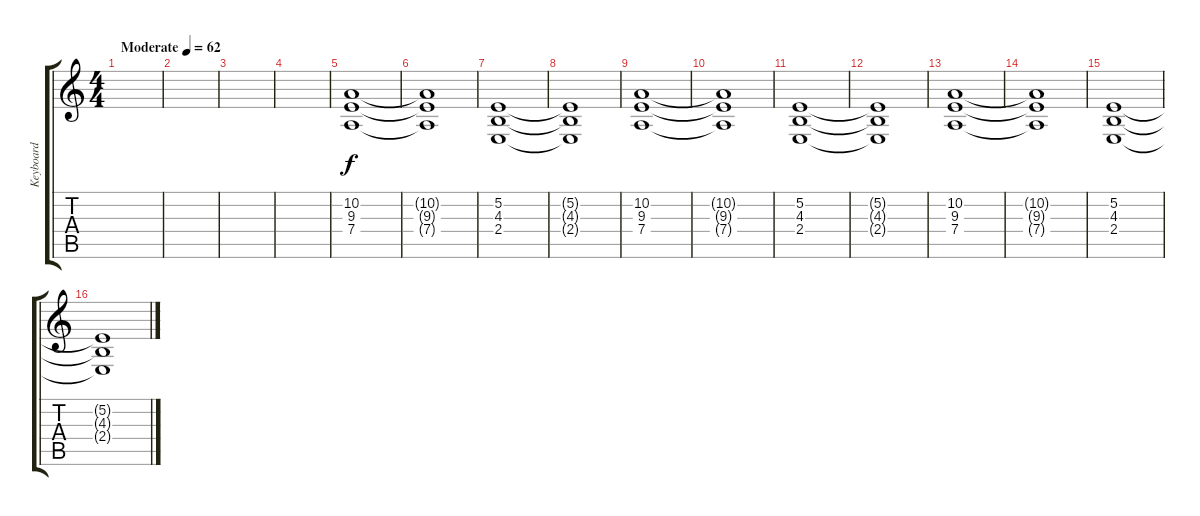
\track ("Keyboard" "Keyboard") {instrument stringensemble1}
\staff {score tabs}
\tuning (E4 B3 G3 D3 A2 E2) {hide}
\ts (4 4)
\tempo (62 "Moderate")
\clef g2
\ks c
|
|
|
|
(10.2 9.3 7.4).1 |
(10.2{t} 9.3{t} 7.4{t}).1 |
(5.2 4.3 2.4).1 |
(5.2{t} 4.3{t} 2.4{t}).1 |
(10.2 9.3 7.4).1 |
(10.2{t} 9.3{t} 7.4{t}).1 |
(5.2 4.3 2.4).1 |
(5.2{t} 4.3{t} 2.4{t}).1 |
(10.2 9.3 7.4).1 |
(10.2{t} 9.3{t} 7.4{t}).1 |
(5.2 4.3 2.4).1 |
(5.2{t} 4.3{t} 2.4{t}).1
